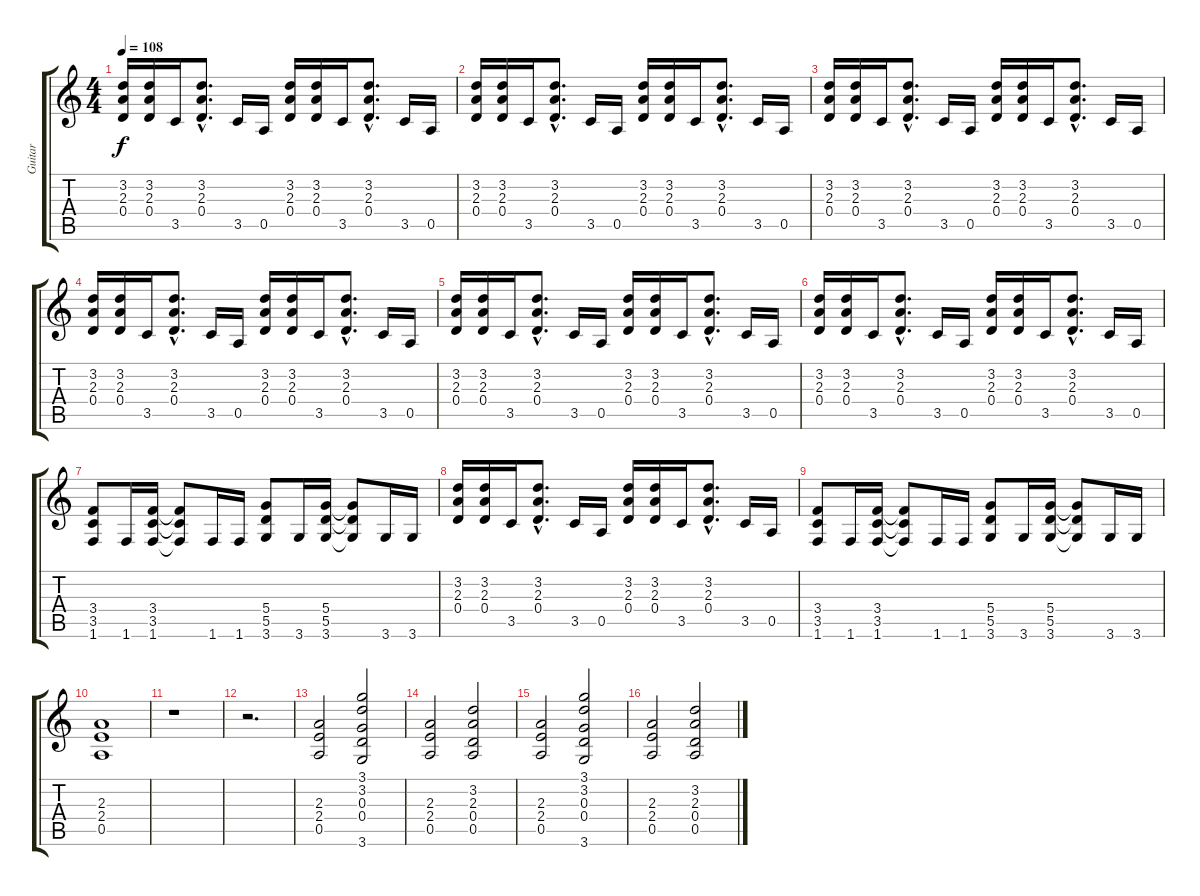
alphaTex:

\track ("Guitar" "Guitar") {instrument overdrivenguitar}
\staff {score tabs}
\tuning (E4 B3 G3 D3 A2 E2) {hide}
\ts (4 4)
\tempo 108
\clef g2
\ks c
(3.2 2.3 0.4).16{dy f} (3.2 2.3 0.4).16 3.5.16 (3.2{hac} 2.3{hac} 0.4{hac}).8{d} 3.5.16 0.5.16 (3.2 2.3 0.4).16 (3.2 2.3 0.4).16 3.5.16 (3.2{hac} 2.3{hac} 0.4{hac}).8{d} 3.5.16 0.5.16 |
(3.2 2.3 0.4).16 (3.2 2.3 0.4).16 3.5.16 (3.2{hac} 2.3{hac} 0.4{hac}).8{d} 3.5.16 0.5.16 (3.2 2.3 0.4).16 (3.2 2.3 0.4).16 3.5.16 (3.2{hac} 2.3{hac} 0.4{hac}).8{d} 3.5.16 0.5.16 |
(3.2 2.3 0.4).16 (3.2 2.3 0.4).16 3.5.16 (3.2{hac} 2.3{hac} 0.4{hac}).8{d} 3.5.16 0.5.16 (3.2 2.3 0.4).16 (3.2 2.3 0.4).16 3.5.16 (3.2{hac} 2.3{hac} 0.4{hac}).8{d} 3.5.16 0.5.16 |
(3.2 2.3 0.4).16 (3.2 2.3 0.4).16 3.5.16 (3.2{hac} 2.3{hac} 0.4{hac}).8{d} 3.5.16 0.5.16 (3.2 2.3 0.4).16 (3.2 2.3 0.4).16 3.5.16 (3.2{hac} 2.3{hac} 0.4{hac}).8{d} 3.5.16 0.5.16 |
(3.2 2.3 0.4).16 (3.2 2.3 0.4).16 3.5.16 (3.2{hac} 2.3{hac} 0.4{hac}).8{d} 3.5.16 0.5.16 (3.2 2.3 0.4).16 (3.2 2.3 0.4).16 3.5.16 (3.2{hac} 2.3{hac} 0.4{hac}).8{d} 3.5.16 0.5.16 |
(3.2 2.3 0.4).16 (3.2 2.3 0.4).16 3.5.16 (3.2{hac} 2.3{hac} 0.4{hac}).8{d} 3.5.16 0.5.16 (3.2 2.3 0.4).16 (3.2 2.3 0.4).16 3.5.16 (3.2{hac} 2.3{hac} 0.4{hac}).8{d} 3.5.16 0.5.16 |
(3.4 3.5 1.6).8 1.6.16 (3.4 3.5 1.6).16 (3.4{t} 3.5{t} 1.6{t}).8 1.6.16 1.6.16 (5.4 5.5 3.6).8 3.6.16 (5.4 5.5 3.6).16 (5.4{t} 5.5{t} 3.6{t}).8 3.6.16 3.6.16 |
(3.2 2.3 0.4).16 (3.2 2.3 0.4).16 3.5.16 (3.2{hac} 2.3{hac} 0.4{hac}).8{d} 3.5.16 0.5.16 (3.2 2.3 0.4).16 (3.2 2.3 0.4).16 3.5.16 (3.2{hac} 2.3{hac} 0.4{hac}).8{d} 3.5.16 0.5.16 |
(3.4 3.5 1.6).8 1.6.16 (3.4 3.5 1.6).16 (3.4{t} 3.5{t} 1.6{t}).8 1.6.16 1.6.16 (5.4 5.5 3.6).8 3.6.16 (5.4 5.5 3.6).16 (5.4{t} 5.5{t} 3.6{t}).8 3.6.16 3.6.16 |
(2.3 2.4 0.5).1 |
r.1 |
r.2{d} |
(2.3 2.4 0.5).2 (3.1 3.2 0.3 0.4 3.6).2 |
(2.3 2.4 0.5).2 (3.2 2.3 0.4 0.5).2 |
(2.3 2.4 0.5).2 (3.1 3.2 0.3 0.4 3.6).2 |
(2.3 2.4 0.5).2 (3.2 2.3 0.4 0.5).2
